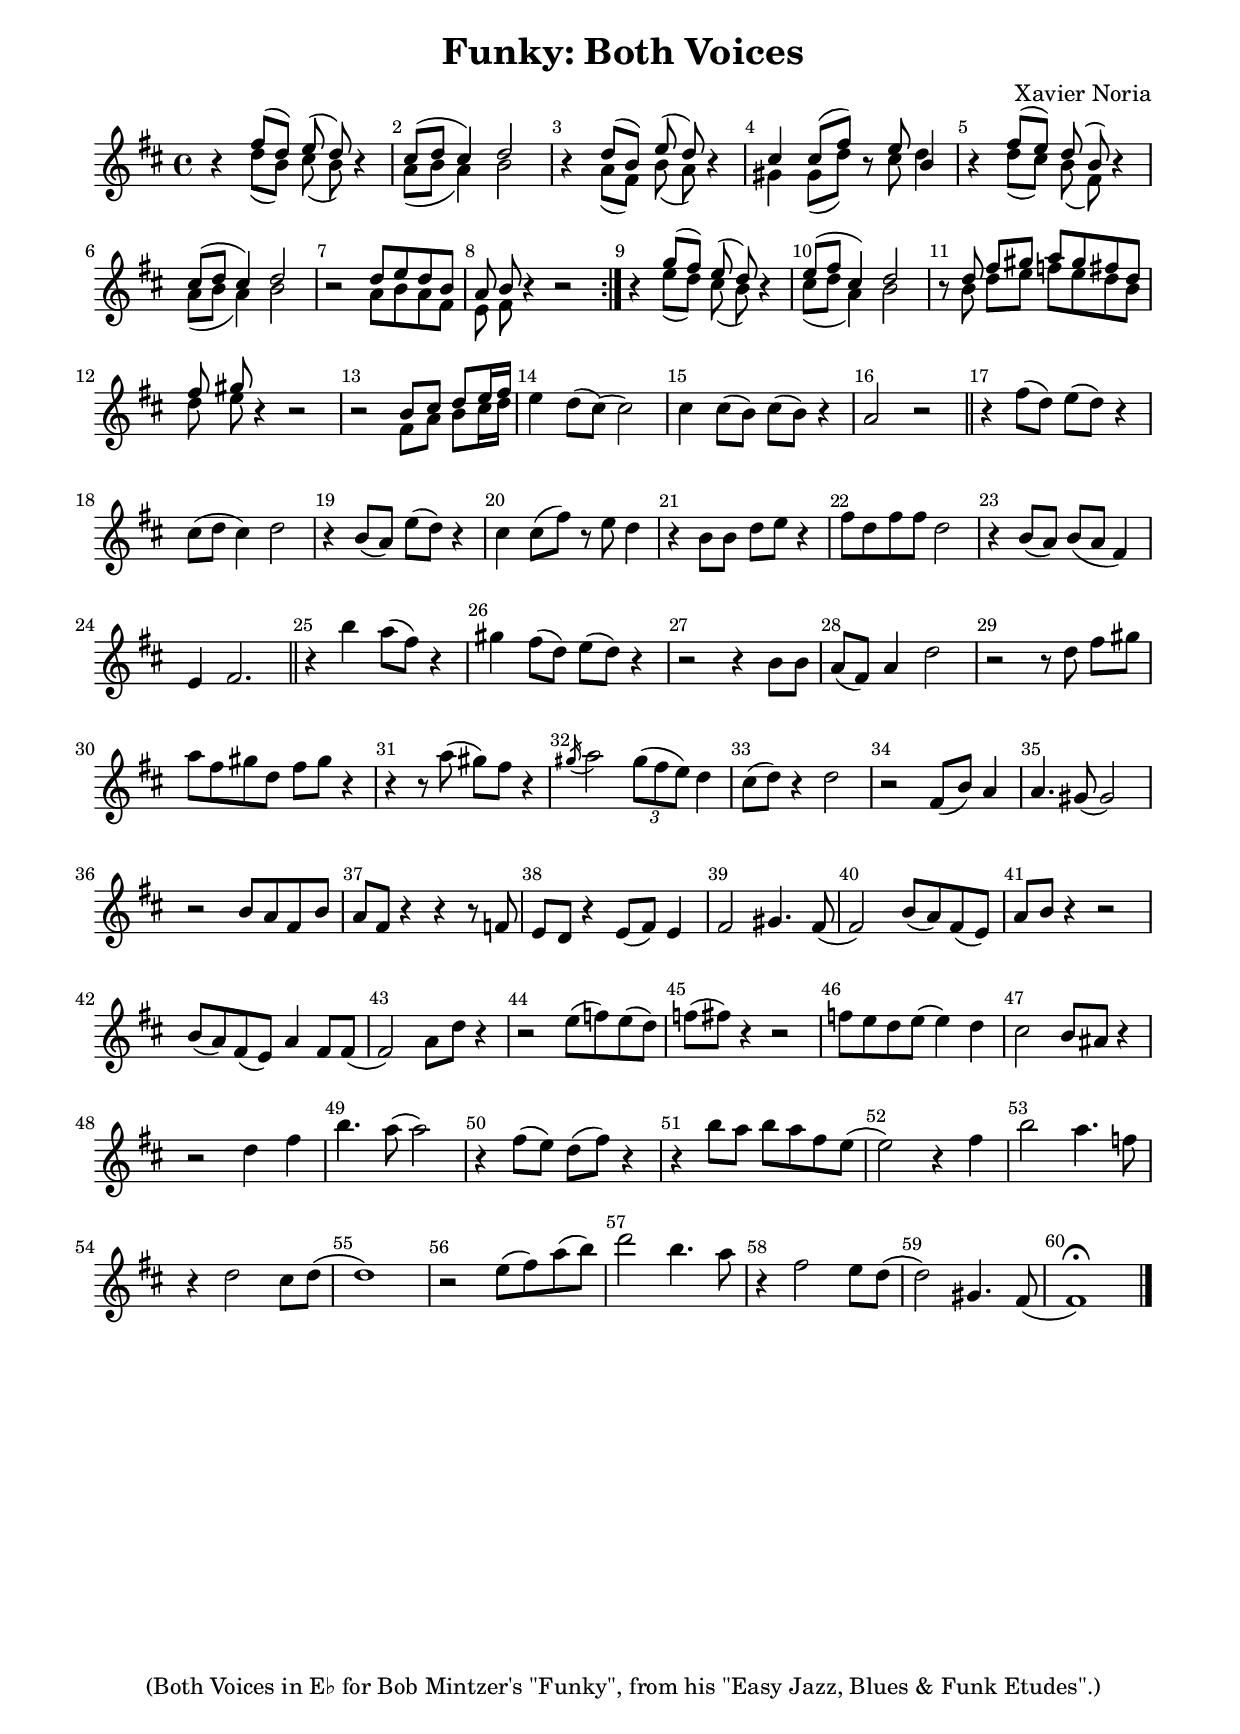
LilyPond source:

\version "2.16.1"

\include "../shared/common.ly"

\header {
  title    = "Funky: Both Voices"
  composer = "Xavier Noria"
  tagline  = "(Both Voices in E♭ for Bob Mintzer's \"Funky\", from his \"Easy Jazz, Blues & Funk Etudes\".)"
}

melody = \relative c'' {
  \clef treble
  \key d \major
  \time 4/4
  
  \repeat volta 2 {
    % 1
    r4 << fs8( \\ d8( >> << d8) \\ b8) >> << e8( \\ cs8( >> << d8) \\ b8) >> r4 |

    % 2
    << cs8( \\ a8( >> << d8 \\ b >> << cs4) \\ a) >> << d2 \\ b >> |

    % 3
    r4 << d8( \\ a8( >> << b8) \\ fs8) >> << e'8( \\ b8( >> << d8) \\ a) >> r4 |

    % 4
    << cs4 \\ gs4 >> << cs8( \\ gs8( >> << fs'8) \\ d8) >> r8 << e8 \\ cs8 >> << b4 \\ d4>> |

    % 5
    r4 << fs8( \\ d8( >> << e8) \\ cs8) >> << d8( \\ b8( >> << b8) \\ fs8) >> r4 |

    % 6
    << cs'8( \\ a8( >> << d8 \\ b8 >> << cs4) \\ a4) >> << d2 \\ b2 >> |

    % 7
    r2 << d8 \\ a8 >> << e'8 \\ b8 >> << d8 \\ a8 >> << b8 \\ fs8 >> |

    % 8
    << a8 \\ e8 >> << b'8 \\ fs8 >> r4 r2 |
  }

  % ---------------------------------------------------------------------------

  % 9
  r4 << g'8( \\ e8( >> << fs8) \\ d8) >> << e8( \\ cs8( >> << d8) \\ b8) >> r4 |

  % 10
  << e8( \\ cs8( >> << fs8 \\ d >> << cs4) \\ a4) >> << d2 \\ b >> |

  % 11
  r8 << d8 \\ b8 >> << fs'8[ \\ d8[ >> << gs8] \\ e8] >> << a8 \\ f8 >> << gs8 \\ e8 >> << fs8 \\ d8 >> << d8 \\ b8 >> |

  % 12
  << fs'8 \\ d8 >>  << gs8 \\ e8 >> r4 r2 |

  % 13
  r2 << b8 \\ fs8 >> << cs'8 \\ a8 >>  << d8 \\ b8 >> << e16 \\ cs16 >> << fs16 \\ d16 >> |

  % 14
  e4 d8( cs8)( cs2)

  % 15
  cs4 cs8( b8) cs8( b8) r4 |

  % 16
  a2 r2 \bar "||"

  % ---------------------------------------------------------------------------

  % 17
  r4 fs'8( d8) e8( d8) r4 |

  % 18
  cs8( d8 cs4) d2 |

  % 19
  r4 b8( a8) e'8( d8) r4 |

  % 20
  cs4 cs8( fs8) r8 e8 d4 |

  % 21
  r4 b8 b8 d8 e8 r4 |

  % 22
  fs8 d8 fs8 fs8 d2 |

  % 23
  r4 b8( a8) b8( a8 fs4) |

  % 24
  e4 fs2. \bar "||"

  % ---------------------------------------------------------------------------

  % 25
  r4 b'4 a8( fs8) r4 |

  % 26
  gs4 fs8( d8) e8( d8) r4 |

  % 27
  r2 r4 b8 b8 |

  % 28
  a8( fs8) a4 d2 |

  % 29
  r2 r8 d8 fs8[ gs8] |

  % 30
  a8 fs8 gs8 d8 fs8 gs8 r4 |

  % 31
  r4 r8 a8( gs8) fs8 r4 |

  % 32
  \acciaccatura gs16 a2 \times 2/3 { gs8( fs8 e8) } d4 |

  % 33
  cs8( d8) r4 d2 |

  % 34
  r2 fs,8( b8) a4

  % 35
  a4. gs8( gs2) |

  % 36
  r2 b8 a8 fs8 b8 |

  % 37
  a8 fs8 r4 r4 r8 f8 |

  % 38
  e8 d8 r4 e8( fs8) e4 |

  % 39
  fs2 gs4. fs8( |

  % 40
  fs2) b8( a8) fs8( e8) |

  % 41
  a8 b8 r4 r2 |

  % 42
  b8( a8) fs8( e8) a4 fs8 fs8( |

  % 43
  fs2) a8 d8 r4 |

  % 44
  r2 e8( f8) e8( d8) |

  % 45
  f8( fs8) r4 r2 |

  % 46
  f8 e8 d8 e8( e4) d4 |

  % 47
  cs2 b8 as8 r4 |

  % 48
  r2 d4 fs4 |

  % 49
  b4. a8( a2) |

  % 50
  r4 fs8( e8) d8( fs8) r4 |

  % 51
  r4 b8 a8 b8 a8 fs8 e8( |

  % 52
  e2) r4 fs4 |

  % 53
  b2 a4. f8 |

  % 54
  r4 d2 cs8 d8( |

  % 55
  d1)

  % 56
  r2 e8( fs8) a8( b8) |

  % 57
  d2 b4. a8 |

  % 58
  r4 fs2 e8 d8(

  % 59
  d2) gs,4. fs8(

  % 60
  fs1)\fermata \bar "|."
}

\score {
  { \melody }
}
